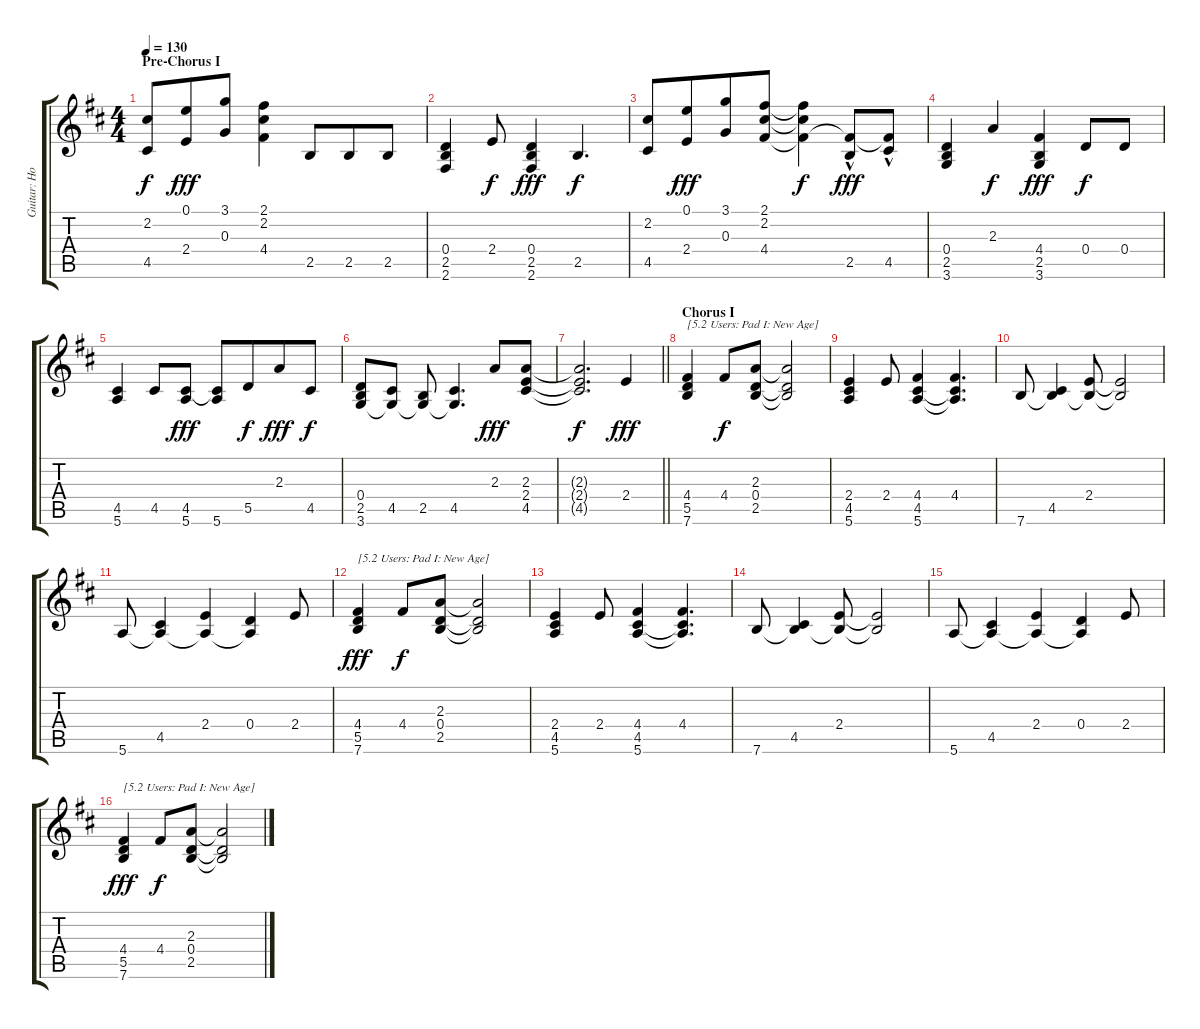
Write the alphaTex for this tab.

\track ("Guitar: Howard" "Guitar: Ho") {instrument electricguitarjazz}
\staff {score tabs}
\tuning (E4 B3 G3 D3 A2 E2) {hide}
\ts (4 4)
\section ("" "Pre-Chorus I")
\tempo 130
\clef g2
\ks d
(2.2 4.5).8{dy f} (0.1 2.4).8{dy fff beam merge} (3.1 0.3).8 (2.1 2.2 4.4).4 2.5.8{beam merge} 2.5.8 2.5.8 |
(0.4 2.5 2.6).4 2.4.8{dy f} (0.4 2.5 2.6).4{dy fff} 2.5.4{d dy f} |
(2.2 4.5).8 (0.1 2.4).8{dy fff beam merge} (3.1 0.3).8 (2.1 2.2 4.4).8 (2.1{t} 2.2{t} 4.4{t}).4{dy f} (4.4{t} 2.5{hac}).8{dy fff} (4.4{t} 4.5{hac}).8 |
(0.4 2.5 3.6).4 2.3.4{dy f} (4.4 2.5 3.6).4{dy fff} 0.4.8{dy f} 0.4.8 |
(4.5 5.6).4 4.5.8 (4.5 5.6).8{dy fff} (4.5{t} 5.6).8 5.5.8{dy f beam merge} 2.3.8{dy fff} 4.5.8{dy f} |
(0.4 2.5 3.6).8 (4.5 3.6{t}).8 (2.5 3.6{t}).8 (4.5 3.6{t}).4{d} 2.3.8{dy fff} (2.3 2.4 4.5).8 |
\barLineRight lightlight
(2.3{t} 2.4{t} 4.5{t}).2{d dy f} 2.4.4{dy fff} |
\section ("" "Chorus I")
(4.4 5.5 7.6).4{txt "[5.2 Users: Pad I: New Age]"} 4.4.8{dy f} (2.3 0.4 2.5).8 (2.3{t} 0.4{t} 2.5{t}).2 |
(2.4 4.5 5.6).4 2.4.8 (4.4 4.5 5.6).4 (4.4 4.5{t} 5.6{t}).4{d} |
7.6.8 (4.5 7.6{t}).4 (2.4 7.6{t}).8 (2.4{t} 7.6{t}).2 |
5.6.8 (4.5 5.6{t}).4 (2.4 5.6{t}).4 (0.4 5.6{t}).4 2.4.8 |
(4.4 5.5 7.6).4{txt "[5.2 Users: Pad I: New Age]" dy fff} 4.4.8{dy f} (2.3 0.4 2.5).8 (2.3{t} 0.4{t} 2.5{t}).2 |
(2.4 4.5 5.6).4 2.4.8 (4.4 4.5 5.6).4 (4.4 4.5{t} 5.6{t}).4{d} |
7.6.8 (4.5 7.6{t}).4 (2.4 7.6{t}).8 (2.4{t} 7.6{t}).2 |
5.6.8 (4.5 5.6{t}).4 (2.4 5.6{t}).4 (0.4 5.6{t}).4 2.4.8 |
(4.4 5.5 7.6).4{txt "[5.2 Users: Pad I: New Age]" dy fff} 4.4.8{dy f} (2.3 0.4 2.5).8 (2.3{t} 0.4{t} 2.5{t}).2
